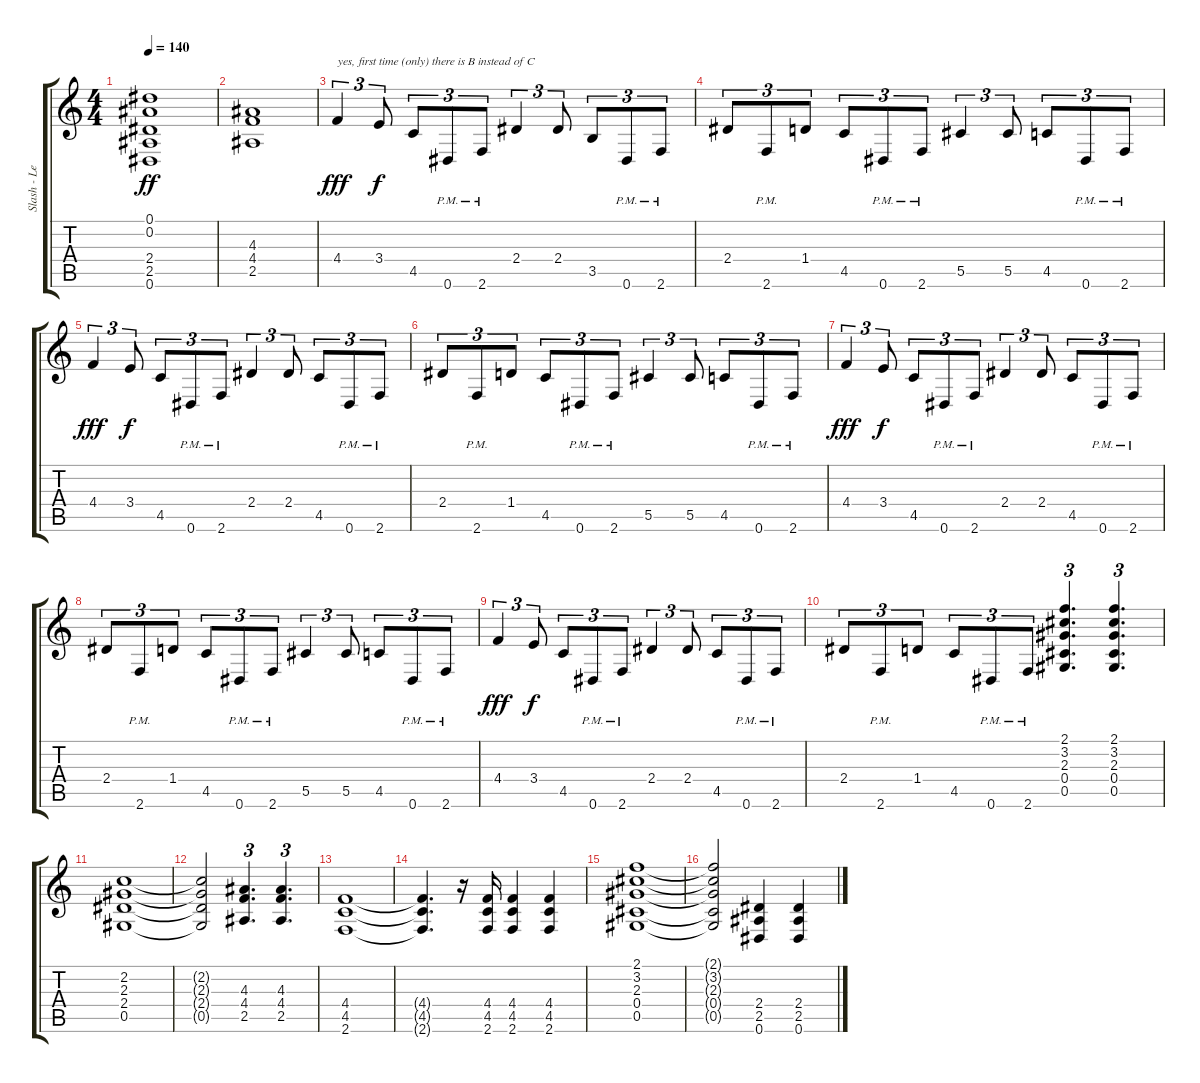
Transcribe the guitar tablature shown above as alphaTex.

\track ("Slash - Lead Guitar" "Slash - Le") {instrument distortionguitar}
\staff {score tabs}
\tuning (Eb4 Bb3 Gb3 Db3 Ab2 Eb2) {hide}
\ts (4 4)
\tempo 140
\clef g2
\ks c
(0.1 0.2 2.4 2.5 0.6).1{dy ff} |
(4.3 4.4 2.5).1 |
4.4.4{tu (3 2) txt "yes, first time (only) there is B instead of C" dy fff} 3.4.8{tu (3 2) dy f} 4.5.8{tu (3 2)} 0.6{pm}.8{tu (3 2)} 2.6{pm}.8{tu (3 2)} 2.4.4{tu (3 2)} 2.4.8{tu (3 2)} 3.5.8{tu (3 2)} 0.6{pm}.8{tu (3 2)} 2.6{pm}.8{tu (3 2)} |
2.4.8{tu (3 2)} 2.6{pm}.8{tu (3 2)} 1.4.8{tu (3 2)} 4.5.8{tu (3 2)} 0.6{pm}.8{tu (3 2)} 2.6{pm}.8{tu (3 2)} 5.5.4{tu (3 2)} 5.5.8{tu (3 2)} 4.5.8{tu (3 2)} 0.6{pm}.8{tu (3 2)} 2.6{pm}.8{tu (3 2)} |
4.4.4{tu (3 2) dy fff} 3.4.8{tu (3 2) dy f} 4.5.8{tu (3 2)} 0.6{pm}.8{tu (3 2)} 2.6{pm}.8{tu (3 2)} 2.4.4{tu (3 2)} 2.4.8{tu (3 2)} 4.5.8{tu (3 2)} 0.6{pm}.8{tu (3 2)} 2.6{pm}.8{tu (3 2)} |
2.4.8{tu (3 2)} 2.6{pm}.8{tu (3 2)} 1.4.8{tu (3 2)} 4.5.8{tu (3 2)} 0.6{pm}.8{tu (3 2)} 2.6{pm}.8{tu (3 2)} 5.5.4{tu (3 2)} 5.5.8{tu (3 2)} 4.5.8{tu (3 2)} 0.6{pm}.8{tu (3 2)} 2.6{pm}.8{tu (3 2)} |
4.4.4{tu (3 2) dy fff} 3.4.8{tu (3 2) dy f} 4.5.8{tu (3 2)} 0.6{pm}.8{tu (3 2)} 2.6{pm}.8{tu (3 2)} 2.4.4{tu (3 2)} 2.4.8{tu (3 2)} 4.5.8{tu (3 2)} 0.6{pm}.8{tu (3 2)} 2.6{pm}.8{tu (3 2)} |
2.4.8{tu (3 2)} 2.6{pm}.8{tu (3 2)} 1.4.8{tu (3 2)} 4.5.8{tu (3 2)} 0.6{pm}.8{tu (3 2)} 2.6{pm}.8{tu (3 2)} 5.5.4{tu (3 2)} 5.5.8{tu (3 2)} 4.5.8{tu (3 2)} 0.6{pm}.8{tu (3 2)} 2.6{pm}.8{tu (3 2)} |
4.4.4{tu (3 2) dy fff} 3.4.8{tu (3 2) dy f} 4.5.8{tu (3 2)} 0.6{pm}.8{tu (3 2)} 2.6{pm}.8{tu (3 2)} 2.4.4{tu (3 2)} 2.4.8{tu (3 2)} 4.5.8{tu (3 2)} 0.6{pm}.8{tu (3 2)} 2.6{pm}.8{tu (3 2)} |
2.4.8{tu (3 2)} 2.6{pm}.8{tu (3 2)} 1.4.8{tu (3 2)} 4.5.8{tu (3 2)} 0.6{pm}.8{tu (3 2)} 2.6{pm}.8{tu (3 2)} (2.1 3.2 2.3 0.4 0.5).4{d tu (3 2)} (2.1 3.2 2.3 0.4 0.5).4{d tu (3 2)} |
(2.2 2.3 2.4 0.5).1 |
(2.2{t} 2.3{t} 2.4{t} 0.5{t}).2 (4.3 4.4 2.5).4{d tu (3 2)} (4.3 4.4 2.5).4{d tu (3 2)} |
(4.4 4.5 2.6).1 |
(4.4{t} 4.5{t} 2.6{t}).4{d} r.16 (4.4 4.5 2.6).16 (4.4 4.5 2.6).4 (4.4 4.5 2.6).4 |
(2.1 3.2 2.3 0.4 0.5).1 |
(2.1{t} 3.2{t} 2.3{t} 0.4{t} 0.5{t}).2 (2.4 2.5 0.6).4 (2.4 2.5 0.6).4
